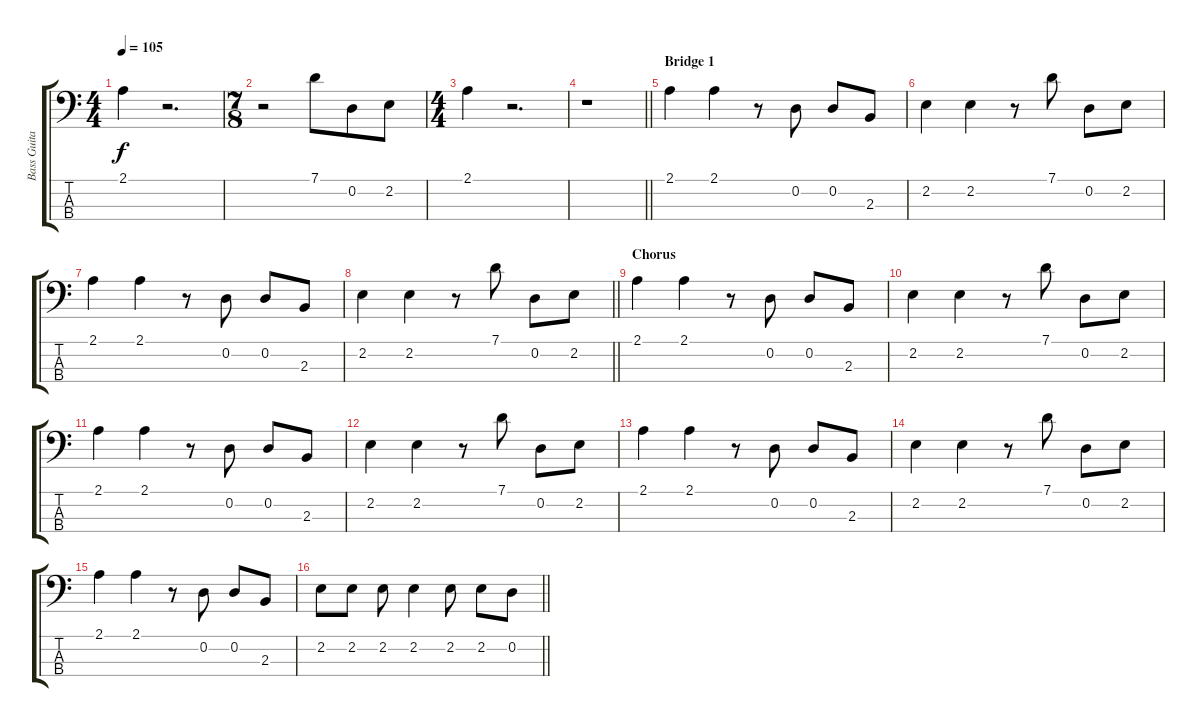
\track ("Bass Guitar" "Bass Guita") {instrument electricbassfinger}
\staff {score tabs}
\tuning (G2 D2 A1 E1) {hide}
\ts (4 4)
\tempo 105
\clef f4
\ks c
2.1.4{dy f} r.2{d} |
\ts (7 8)
r.2 7.1.8 0.2.8 2.2.8 |
\ts (4 4)
2.1.4 r.2{d} |
\barLineRight lightlight
r.1 |
\section ("" "Bridge 1")
2.1.4 2.1.4 r.8 0.2.8 0.2.8 2.3.8 |
2.2.4 2.2.4 r.8 7.1.8 0.2.8 2.2.8 |
2.1.4 2.1.4 r.8 0.2.8 0.2.8 2.3.8 |
\barLineRight lightlight
2.2.4 2.2.4 r.8 7.1.8 0.2.8 2.2.8 |
\section ("" "Chorus")
2.1.4 2.1.4 r.8 0.2.8 0.2.8 2.3.8 |
2.2.4 2.2.4 r.8 7.1.8 0.2.8 2.2.8 |
2.1.4 2.1.4 r.8 0.2.8 0.2.8 2.3.8 |
2.2.4 2.2.4 r.8 7.1.8 0.2.8 2.2.8 |
2.1.4 2.1.4 r.8 0.2.8 0.2.8 2.3.8 |
2.2.4 2.2.4 r.8 7.1.8 0.2.8 2.2.8 |
2.1.4 2.1.4 r.8 0.2.8 0.2.8 2.3.8 |
\barLineRight lightlight
2.2.8 2.2.8 2.2.8 2.2.4 2.2.8 2.2.8 0.2.8
